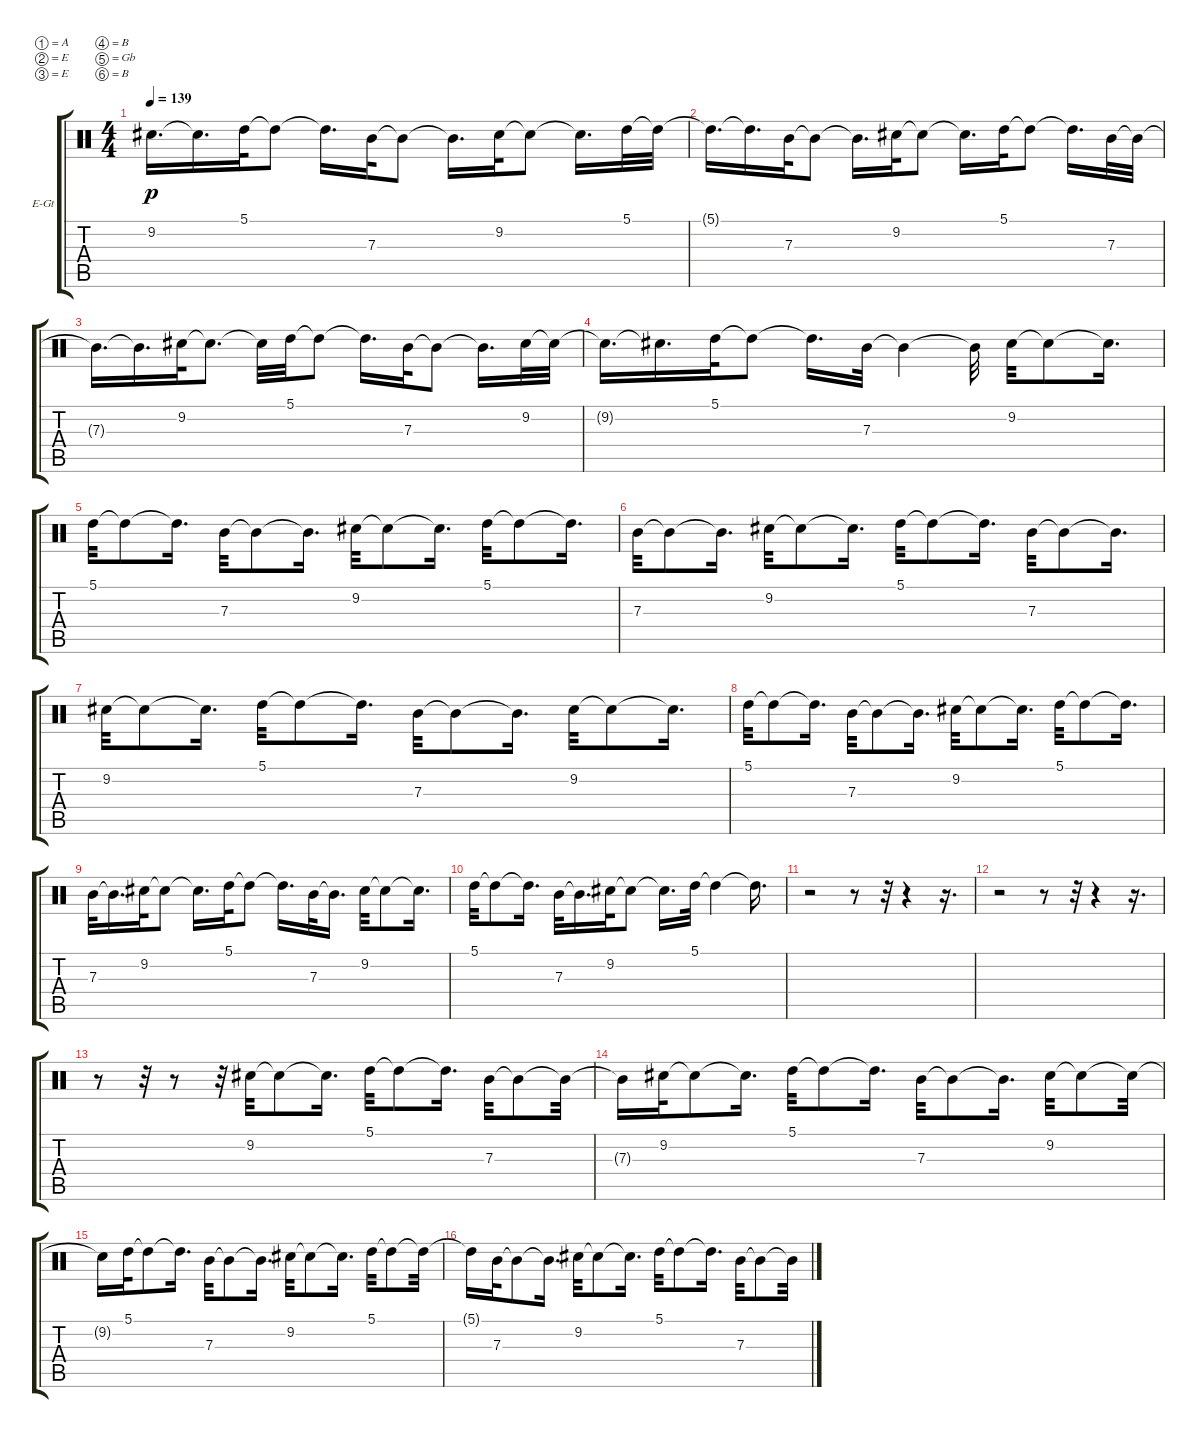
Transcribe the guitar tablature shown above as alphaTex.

\bracketExtendMode groupsimilarinstruments
\firstSystemTrackNameOrientation horizontal
\otherSystemsTrackNameOrientation horizontal
\track ("Danny Lead" "E-Gt") {instrument electricguitarclean}
\staff {score tabs}
\tuning (A3 E3 E3 B2 Gb2 B1)
\ts (4 4)
\tempo 139
\clef neutral
\scale
0.333333
\ks c
9.2{t}.16{d dy p} 9.2{t}.16{d} 5.1.32 5.1{t}.8 5.1{t}.16{d} 7.3.32 7.3{t}.8 7.3{t}.16{d} 9.2.32 9.2{t}.8 9.2{t}.16{d} 5.1.32 5.1{t}.32 |
\scale
0.333333 5.1{t}.16{d} 5.1{t}.16{d} 7.3.32 7.3{t}.8 7.3{t}.16{d} 9.2.32 9.2{t}.8 9.2{t}.16{d} 5.1.32 5.1{t}.8 5.1{t}.16{d} 7.3.32 7.3{t}.32 |
\scale
0.333333 7.3{t}.16{d} 7.3{t}.16{d} 9.2.32 9.2{t}.8{d} 9.2{t}.32 5.1.32 5.1{t}.8 5.1{t}.16{d} 7.3.32 7.3{t}.8 7.3{t}.16{d} 9.2.32 9.2{t}.32 |
\scale
0.333333 9.2{t}.16{d} 9.2{t}.16{d} 5.1.32 5.1{t}.8 5.1{t}.16{d} 7.3.32 7.3{t}.4 7.3{t}.32 9.2.32 9.2{t}.8 9.2{t}.16{d} |
\scale
0.333333 5.1.32 5.1{t}.8 5.1{t}.16{d} 7.3.32 7.3{t}.8 7.3{t}.16{d} 9.2.32 9.2{t}.8 9.2{t}.16{d} 5.1.32 5.1{t}.8 5.1{t}.16{d} |
\scale
0.333333 7.3.32 7.3{t}.8 7.3{t}.16{d} 9.2.32 9.2{t}.8 9.2{t}.16{d} 5.1.32 5.1{t}.8 5.1{t}.16{d} 7.3.32 7.3{t}.8 7.3{t}.16{d} |
\scale
0.333333 9.2.32 9.2{t}.8 9.2{t}.16{d} 5.1.32 5.1{t}.8 5.1{t}.16{d} 7.3.32 7.3{t}.8 7.3{t}.16{d} 9.2.32 9.2{t}.8 9.2{t}.16{d} |
\scale
0.333333 5.1.32 5.1{t}.8 5.1{t}.16{d} 7.3.32 7.3{t}.8 7.3{t}.16{d} 9.2.32 9.2{t}.8 9.2{t}.16{d} 5.1.32 5.1{t}.8 5.1{t}.16{d} |
\scale
0.333333 7.3.32 7.3{t}.16{d} 9.2.32 9.2{t}.8 9.2{t}.16{d} 5.1.32 5.1{t}.8 5.1{t}.16{d} 7.3.32 7.3{t}.16{d} 9.2.32 9.2{t}.8 9.2{t}.16{d} |
\scale
0.333333 5.1.32 5.1{t}.8 5.1{t}.16{d} 7.3.32 7.3{t}.16{d} 9.2.32 9.2{t}.8 9.2{t}.16{d} 5.1.32 5.1{t}.4 5.1{t}.16{d} |
\scale
0.333333 r.2 r.8 r.32 r.4 r.16{d} |
\scale
0.333333 r.2 r.8 r.32 r.4 r.16{d} |
\scale
0.333333 r.8 r.32 r.8 r.32 9.2.32 9.2{t}.8 9.2{t}.16{d} 5.1.32 5.1{t}.8 5.1{t}.16{d} 7.3.32 7.3{t}.8 7.3{t}.32 |
\scale
0.333333 7.3{t}.16 9.2.32 9.2{t}.8 9.2{t}.16{d} 5.1.32 5.1{t}.8 5.1{t}.16{d} 7.3.32 7.3{t}.8 7.3{t}.16{d} 9.2.32 9.2{t}.8 9.2{t}.32 |
\scale
0.333333 9.2{t}.16 5.1.32 5.1{t}.8 5.1{t}.16{d} 7.3.32 7.3{t}.8 7.3{t}.16{d} 9.2.32 9.2{t}.8 9.2{t}.16{d} 5.1.32 5.1{t}.8 5.1{t}.32 |
\scale
0.333333 5.1{t}.16 7.3.32 7.3{t}.8 7.3{t}.16{d} 9.2.32 9.2{t}.8 9.2{t}.16{d} 5.1.32 5.1{t}.8 5.1{t}.16{d} 7.3.32 7.3{t}.8 7.3{t}.32
